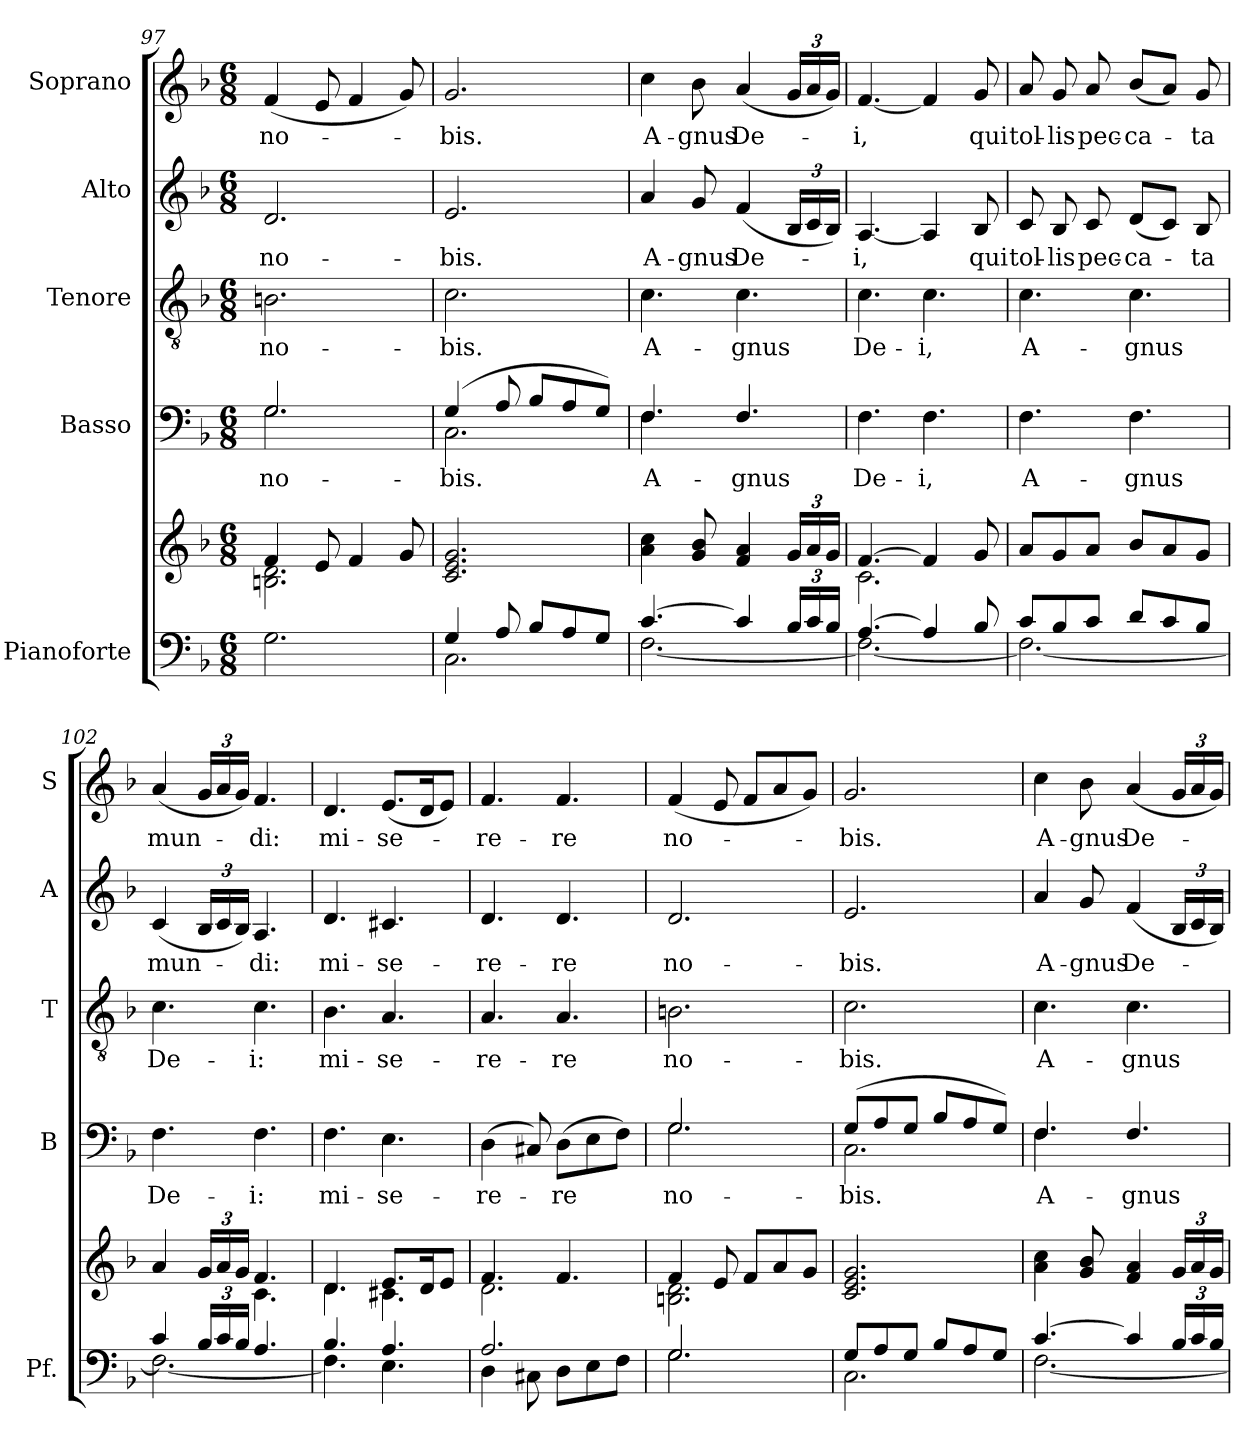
**kern	**kern	**kern	**text	**kern	**text	**kern	**text	**kern	**text
*part5	*part5	*part4	*part4	*part3	*part3	*part2	*part2	*part1	*part1
*staff6	*staff5	*staff4	*staff4	*staff3	*staff3	*staff2	*staff2	*staff1	*staff1
*I"Pianoforte	*	*I"Basso	*	*I"Tenore	*	*I"Alto	*	*I"Soprano	*
*I'Pf.	*	*I'B	*	*I'T	*	*I'A	*	*I'S	*
*clefF4	*clefG2	*clefF4	*	*clefGv2	*	*clefG2	*	*clefG2	*
*k[b-]	*k[b-]	*k[b-]	*	*k[b-]	*	*k[b-]	*	*k[b-]	*
*F:	*F:	*F:	*	*F:	*	*F:	*	*F:	*
*M6/8	*M6/8	*M6/8	*	*M6/8	*	*M6/8	*	*M6/8	*
=97	=97	=97	=97	=97	=97	=97	=97	=97	=97
*^	*^	*^	*	*	*	*	*	*	*
2.G/yy	2.G\	4f/	2.Bn\ 2.d\	2.G/	2.G\	no-	2.Bn\	no-	2.d/	no-	(4f/	no-
.	.	8e/	.	.	.	.	.	.	.	.	8e/	.
.	.	4f/	.	.	.	.	.	.	.	.	4f/	.
.	.	8g/	.	.	.	.	.	.	.	.	8g/)	.
*	*	*v	*v	*	*	*	*	*	*	*	*	*
=98	=98	=98	=98	=98	=98	=98	=98	=98	=98	=98	=98
4G/	2.C\	2.c/ 2.e/ 2.g/	(4G/	2.C\	-bis.	2.c\	-bis.	2.e/	-bis.	2.g/	-bis.
8A/	.	.	8A/	.	.	.	.	.	.	.	.
8B-/L	.	.	8B-/L	.	.	.	.	.	.	.	.
8A/	.	.	8A/	.	.	.	.	.	.	.	.
8G/J	.	.	8G/J)	.	.	.	.	.	.	.	.
!!LO:LB:g=z
=99	=99	=99	=99	=99	=99	=99	=99	=99	=99	=99	=99
[>4.c/	[<2.F\	4a\ 4cc\	4.F/	4.F\	A-	4.c\	A-	4a/	A-	4cc\	A-
.	.	8g/ 8b-/	.	.	.	.	.	8g/	-gnus	8b-\	-gnus
4c/]	.	4f/ 4a/	4.F/	4.ryy	-gnus	4.c\	-gnus	(4f/	De-	(4a/	De-
24B-/LL	.	24g/LL	.	.	.	.	.	24B-/LL	.	24g/LL	.
24c/	.	24a/	.	.	.	.	.	24c/	.	24a/	.
24B-/JJ	.	24g/JJ	.	.	.	.	.	24B-/JJ)	.	24g/JJ)	.
*	*	*	*v	*v	*	*	*	*	*	*	*
=100	=100	=100	=100	=100	=100	=100	=100	=100	=100	=100
*	*	*^	*	*	*	*	*	*	*	*
[>4.A/	2.F\_	[>4.f/	2.c\	4.F\	De-	4.c\	De-	[4.A/	-i,	[4.f/	-i,
4A/]	.	4f/]	.	4.F\	-i,	4.c\	-i,	4A/]	.	4f/]	.
8B-/	.	8g/	.	.	.	.	.	8B-/	qui	8g/	qui
*	*	*v	*v	*	*	*	*	*	*	*	*
=101	=101	=101	=101	=101	=101	=101	=101	=101	=101	=101
8c/L	2.F\_	8a/L	4.F\	A-	4.c\	A-	8c/	tol-	8a/	tol-
8B-/	.	8g/	.	.	.	.	8B-/	-lis	8g/	-lis
8c/J	.	8a/J	.	.	.	.	8c/	pec-	8a/	pec-
8d/L	.	8b-/L	4.F\	-gnus	4.c\	-gnus	(8d/L	-ca-	(8b-/L	-ca-
8c/	.	8a/	.	.	.	.	8c/J)	.	8a/J)	.
8B-/J	.	8g/J	.	.	.	.	8B-/	-ta	8g/	-ta
=102	=102	=102	=102	=102	=102	=102	=102	=102	=102	=102
*	*	*^	*	*	*	*	*	*	*	*
4c/	2.F\_	4a/	4.c\yy	4.F\	De-	4.c\	De-	(4c/	mun-	(4a/	mun-
24B-/LL	.	24g/LL	.	.	.	.	.	24B-/LL	.	24g/LL	.
24c/	.	24a/	.	.	.	.	.	24c/	.	24a/	.
24B-/JJ	.	24g/JJ	.	.	.	.	.	24B-/JJ)	.	24g/JJ)	.
4.A/	.	4.f/	4.c\	4.F\	-i:	4.c\	-i:	4.A/	-di:	4.f/	-di:
=103	=103	=103	=103	=103	=103	=103	=103	=103	=103	=103	=103
4.B-/	4.F\]	4.d/	4.d\	4.F\	mi-	4.B-\	mi-	4.d/	mi-	4.d/	mi-
4.A/	4.E\	8.e/L	4.c#X\	4.E\	-se-	4.A/	-se-	4.c#X/	-se-	(8.e/L	-se-
.	.	16d/k	.	.	.	.	.	.	.	16d/k	.
.	.	8e/J	.	.	.	.	.	.	.	8e/J)	.
=104	=104	=104	=104	=104	=104	=104	=104	=104	=104	=104	=104
2.A/	4D\	4.f/	2.d\	(4D\	-re-	4.A/	-re-	4.d/	-re-	4.f/	-re-
.	8C#X\	.	.	8C#X/)	.	.	.	.	.	.	.
.	8D\L	4.f/	.	(8D\L	-re	4.A/	-re	4.d/	-re	4.f/	-re
.	8E\	.	.	8E\	.	.	.	.	.	.	.
.	8F\J	.	.	8F\J)	.	.	.	.	.	.	.
=105	=105	=105	=105	=105	=105	=105	=105	=105	=105	=105	=105
*	*	*	*	*^	*	*	*	*	*	*	*
2.G/	2.G\	4f/	2.Bn\ 2.d\	2.G/	2.G\	no-	2.Bn\	no-	2.d/	no-	(4f/	no-
.	.	8e/	.	.	.	.	.	.	.	.	8e/	.
.	.	8f/L	.	.	.	.	.	.	.	.	8f/L	.
.	.	8a/	.	.	.	.	.	.	.	.	8a/	.
.	.	8g/J	.	.	.	.	.	.	.	.	8g/J)	.
*	*	*v	*v	*	*	*	*	*	*	*	*	*
=106	=106	=106	=106	=106	=106	=106	=106	=106	=106	=106	=106
8G/L	2.C\	2.c/ 2.e/ 2.g/	(8G/L	2.C\	-bis.	2.c\	-bis.	2.e/	-bis.	2.g/	-bis.
8A/	.	.	8A/	.	.	.	.	.	.	.	.
8G/J	.	.	8G/J	.	.	.	.	.	.	.	.
8B-/L	.	.	8B-/L	.	.	.	.	.	.	.	.
8A/	.	.	8A/	.	.	.	.	.	.	.	.
8G/J	.	.	8G/J)	.	.	.	.	.	.	.	.
!!LO:LB:g=z
=107	=107	=107	=107	=107	=107	=107	=107	=107	=107	=107	=107
[>4.c/	[<2.F\	4a\ 4cc\	4.F/	4.F\	A-	4.c\	A-	4a/	A-	4cc\	A-
.	.	8g/ 8b-/	.	.	.	.	.	8g/	-gnus	8b-\	-gnus
4c/]	.	4f/ 4a/	4.F/	4.ryy	-gnus	4.c\	-gnus	(4f/	De-	(4a/	De-
24B-/LL	.	24g/LL	.	.	.	.	.	24B-/LL	.	24g/LL	.
24c/	.	24a/	.	.	.	.	.	24c/	.	24a/	.
24B-/JJ	.	24g/JJ	.	.	.	.	.	24B-/JJ)	.	24g/JJ)	.
*v	*v	*	*v	*v	*	*	*	*	*	*	*
=	=	=	=	=	=	=	=	=	=
*-	*-	*-	*-	*-	*-	*-	*-	*-	*-
